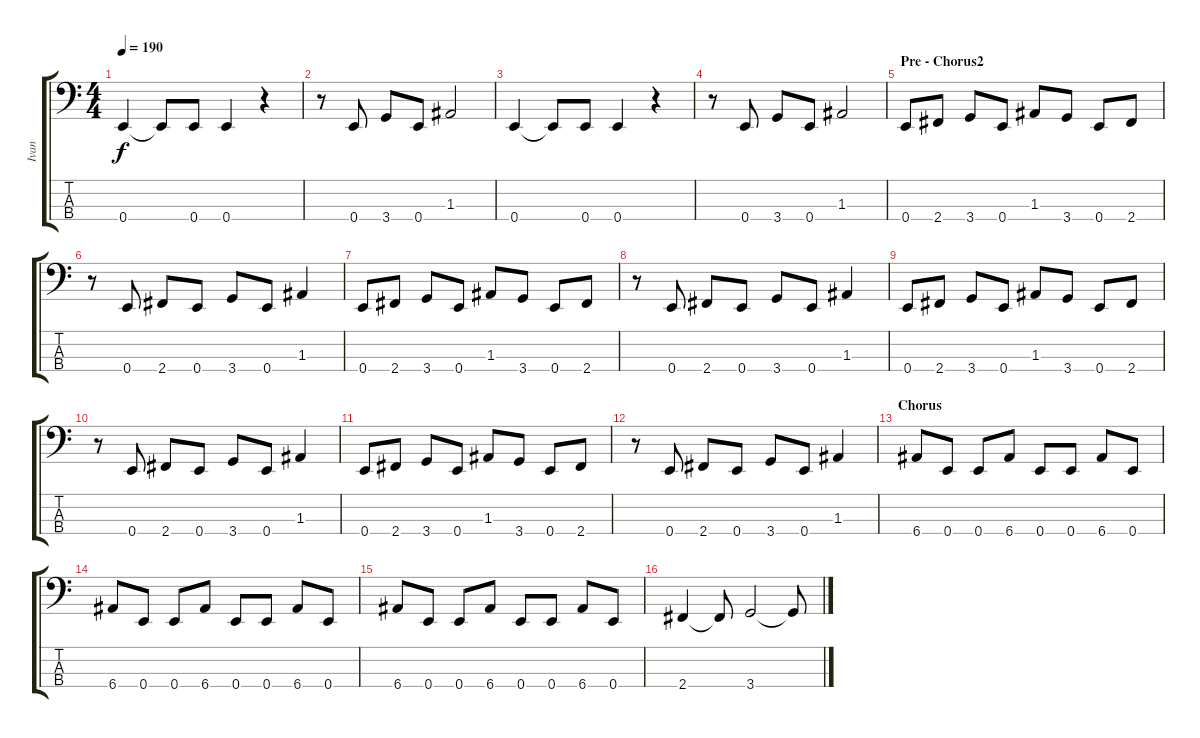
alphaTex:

\track ("Ivan" "Ivan") {instrument electricbasspick}
\staff {score tabs}
\tuning (G2 D2 A1 E1) {hide}
\ts (4 4)
\tempo 190
\clef f4
\ks c
0.4.4{dy f} 0.4{t}.8 0.4.8 0.4.4 r.4 |
r.8 0.4.8 3.4.8 0.4.8 1.3.2 |
0.4.4 0.4{t}.8 0.4.8 0.4.4 r.4 |
r.8 0.4.8 3.4.8 0.4.8 1.3.2 |
\section ("" "Pre - Chorus2")
0.4.8 2.4.8 3.4.8 0.4.8 1.3.8 3.4.8 0.4.8 2.4.8 |
r.8 0.4.8 2.4.8 0.4.8 3.4.8 0.4.8 1.3.4 |
0.4.8 2.4.8 3.4.8 0.4.8 1.3.8 3.4.8 0.4.8 2.4.8 |
r.8 0.4.8 2.4.8 0.4.8 3.4.8 0.4.8 1.3.4 |
0.4.8 2.4.8 3.4.8 0.4.8 1.3.8 3.4.8 0.4.8 2.4.8 |
r.8 0.4.8 2.4.8 0.4.8 3.4.8 0.4.8 1.3.4 |
0.4.8 2.4.8 3.4.8 0.4.8 1.3.8 3.4.8 0.4.8 2.4.8 |
r.8 0.4.8 2.4.8 0.4.8 3.4.8 0.4.8 1.3.4 |
\section ("" "Chorus")
6.4.8 0.4.8 0.4.8 6.4.8 0.4.8 0.4.8 6.4.8 0.4.8 |
6.4.8 0.4.8 0.4.8 6.4.8 0.4.8 0.4.8 6.4.8 0.4.8 |
6.4.8 0.4.8 0.4.8 6.4.8 0.4.8 0.4.8 6.4.8 0.4.8 |
2.4.4 2.4{t}.8 3.4.2 3.4{t}.8
